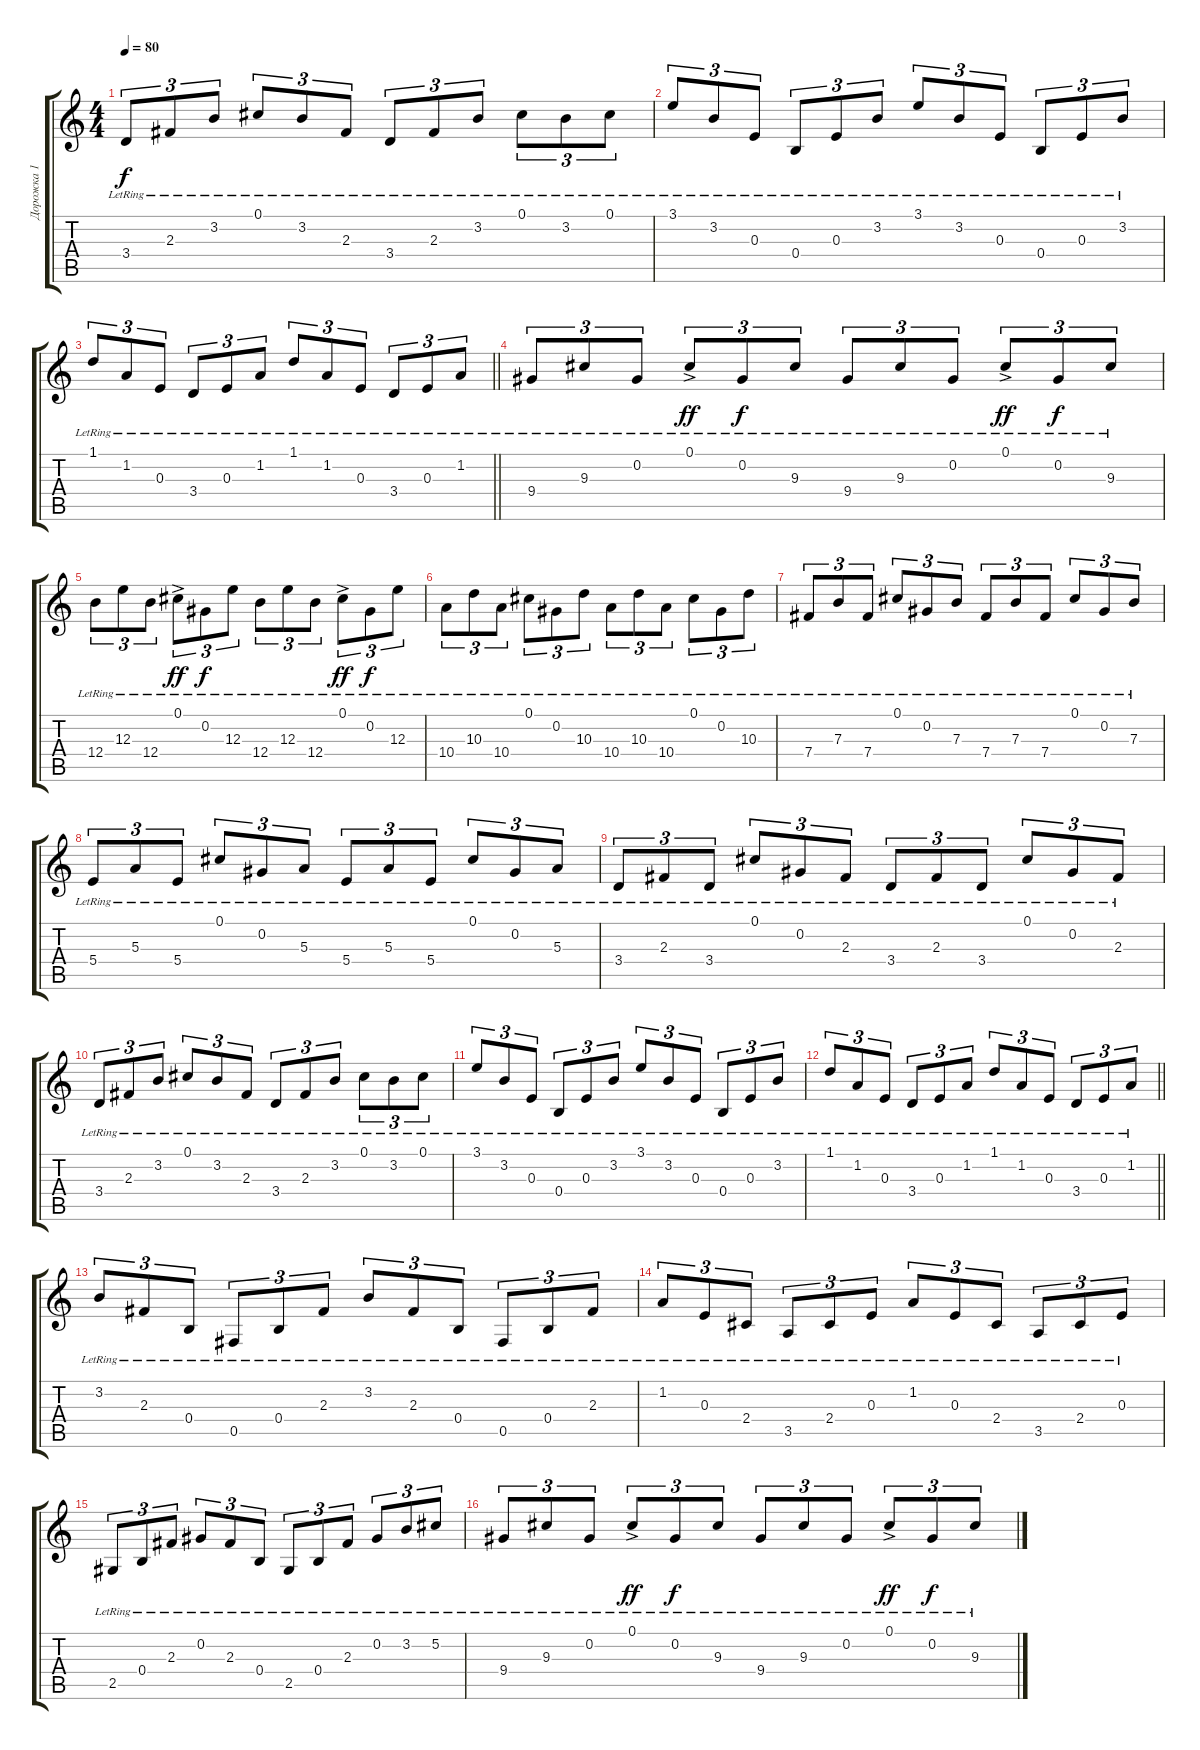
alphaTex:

\track ("Дорожка 1" "Дорожка 1") {instrument acousticguitarsteel}
\staff {score tabs}
\tuning (Db4 Ab3 E3 B2 Gb2 B1) {hide}
\ts (4 4)
\tempo 80
\clef g2
\ks c
3.4{lr}.8{tu (3 2) dy f} 2.3{lr}.8{tu (3 2)} 3.2{lr}.8{tu (3 2)} 0.1{lr}.8{tu (3 2)} 3.2{lr}.8{tu (3 2)} 2.3{lr}.8{tu (3 2)} 3.4{lr}.8{tu (3 2)} 2.3{lr}.8{tu (3 2)} 3.2{lr}.8{tu (3 2)} 0.1{lr}.8{tu (3 2)} 3.2{lr}.8{tu (3 2)} 0.1{lr}.8{tu (3 2)} |
3.1{lr}.8{tu (3 2)} 3.2{lr}.8{tu (3 2)} 0.3{lr}.8{tu (3 2)} 0.4{lr}.8{tu (3 2)} 0.3{lr}.8{tu (3 2)} 3.2{lr}.8{tu (3 2)} 3.1{lr}.8{tu (3 2)} 3.2{lr}.8{tu (3 2)} 0.3{lr}.8{tu (3 2)} 0.4{lr}.8{tu (3 2)} 0.3{lr}.8{tu (3 2)} 3.2{lr}.8{tu (3 2)} |
\barLineRight lightlight
1.1{lr}.8{tu (3 2)} 1.2{lr}.8{tu (3 2)} 0.3{lr}.8{tu (3 2)} 3.4{lr}.8{tu (3 2)} 0.3{lr}.8{tu (3 2)} 1.2{lr}.8{tu (3 2)} 1.1{lr}.8{tu (3 2)} 1.2{lr}.8{tu (3 2)} 0.3{lr}.8{tu (3 2)} 3.4{lr}.8{tu (3 2)} 0.3{lr}.8{tu (3 2)} 1.2{lr}.8{tu (3 2)} |
\section ("" " ")
9.4{lr}.8{tu (3 2)} 9.3{lr}.8{tu (3 2)} 0.2{lr}.8{tu (3 2)} 0.1{ac lr}.8{tu (3 2) dy ff} 0.2{lr}.8{tu (3 2) dy f} 9.3{lr}.8{tu (3 2)} 9.4{lr}.8{tu (3 2)} 9.3{lr}.8{tu (3 2)} 0.2{lr}.8{tu (3 2)} 0.1{ac lr}.8{tu (3 2) dy ff} 0.2{lr}.8{tu (3 2) dy f} 9.3{lr}.8{tu (3 2)} |
12.4{lr}.8{tu (3 2)} 12.3{lr}.8{tu (3 2)} 12.4{lr}.8{tu (3 2)} 0.1{ac lr}.8{tu (3 2) dy ff} 0.2{lr}.8{tu (3 2) dy f} 12.3{lr}.8{tu (3 2)} 12.4{lr}.8{tu (3 2)} 12.3{lr}.8{tu (3 2)} 12.4{lr}.8{tu (3 2)} 0.1{ac lr}.8{tu (3 2) dy ff} 0.2{lr}.8{tu (3 2) dy f} 12.3{lr}.8{tu (3 2)} |
10.4{lr}.8{tu (3 2)} 10.3{lr}.8{tu (3 2)} 10.4{lr}.8{tu (3 2)} 0.1{lr}.8{tu (3 2)} 0.2{lr}.8{tu (3 2)} 10.3{lr}.8{tu (3 2)} 10.4{lr}.8{tu (3 2)} 10.3{lr}.8{tu (3 2)} 10.4{lr}.8{tu (3 2)} 0.1{lr}.8{tu (3 2)} 0.2{lr}.8{tu (3 2)} 10.3{lr}.8{tu (3 2)} |
7.4{lr}.8{tu (3 2)} 7.3{lr}.8{tu (3 2)} 7.4{lr}.8{tu (3 2)} 0.1{lr}.8{tu (3 2)} 0.2{lr}.8{tu (3 2)} 7.3{lr}.8{tu (3 2)} 7.4{lr}.8{tu (3 2)} 7.3{lr}.8{tu (3 2)} 7.4{lr}.8{tu (3 2)} 0.1{lr}.8{tu (3 2)} 0.2{lr}.8{tu (3 2)} 7.3{lr}.8{tu (3 2)} |
5.4{lr}.8{tu (3 2)} 5.3{lr}.8{tu (3 2)} 5.4{lr}.8{tu (3 2)} 0.1{lr}.8{tu (3 2)} 0.2{lr}.8{tu (3 2)} 5.3{lr}.8{tu (3 2)} 5.4{lr}.8{tu (3 2)} 5.3{lr}.8{tu (3 2)} 5.4{lr}.8{tu (3 2)} 0.1{lr}.8{tu (3 2)} 0.2{lr}.8{tu (3 2)} 5.3{lr}.8{tu (3 2)} |
3.4{lr}.8{tu (3 2)} 2.3{lr}.8{tu (3 2)} 3.4{lr}.8{tu (3 2)} 0.1{lr}.8{tu (3 2)} 0.2{lr}.8{tu (3 2)} 2.3{lr}.8{tu (3 2)} 3.4{lr}.8{tu (3 2)} 2.3{lr}.8{tu (3 2)} 3.4{lr}.8{tu (3 2)} 0.1{lr}.8{tu (3 2)} 0.2{lr}.8{tu (3 2)} 2.3{lr}.8{tu (3 2)} |
3.4{lr}.8{tu (3 2)} 2.3{lr}.8{tu (3 2)} 3.2{lr}.8{tu (3 2)} 0.1{lr}.8{tu (3 2)} 3.2{lr}.8{tu (3 2)} 2.3{lr}.8{tu (3 2)} 3.4{lr}.8{tu (3 2)} 2.3{lr}.8{tu (3 2)} 3.2{lr}.8{tu (3 2)} 0.1{lr}.8{tu (3 2)} 3.2{lr}.8{tu (3 2)} 0.1{lr}.8{tu (3 2)} |
3.1{lr}.8{tu (3 2)} 3.2{lr}.8{tu (3 2)} 0.3{lr}.8{tu (3 2)} 0.4{lr}.8{tu (3 2)} 0.3{lr}.8{tu (3 2)} 3.2{lr}.8{tu (3 2)} 3.1{lr}.8{tu (3 2)} 3.2{lr}.8{tu (3 2)} 0.3{lr}.8{tu (3 2)} 0.4{lr}.8{tu (3 2)} 0.3{lr}.8{tu (3 2)} 3.2{lr}.8{tu (3 2)} |
\barLineRight lightlight
1.1{lr}.8{tu (3 2)} 1.2{lr}.8{tu (3 2)} 0.3{lr}.8{tu (3 2)} 3.4{lr}.8{tu (3 2)} 0.3{lr}.8{tu (3 2)} 1.2{lr}.8{tu (3 2)} 1.1{lr}.8{tu (3 2)} 1.2{lr}.8{tu (3 2)} 0.3{lr}.8{tu (3 2)} 3.4{lr}.8{tu (3 2)} 0.3{lr}.8{tu (3 2)} 1.2{lr}.8{tu (3 2)} |
3.2{lr}.8{tu (3 2)} 2.3{lr}.8{tu (3 2)} 0.4{lr}.8{tu (3 2)} 0.5{lr}.8{tu (3 2)} 0.4{lr}.8{tu (3 2)} 2.3{lr}.8{tu (3 2)} 3.2{lr}.8{tu (3 2)} 2.3{lr}.8{tu (3 2)} 0.4{lr}.8{tu (3 2)} 0.5{lr}.8{tu (3 2)} 0.4{lr}.8{tu (3 2)} 2.3{lr}.8{tu (3 2)} |
1.2{lr}.8{tu (3 2)} 0.3{lr}.8{tu (3 2)} 2.4{lr}.8{tu (3 2)} 3.5{lr}.8{tu (3 2)} 2.4{lr}.8{tu (3 2)} 0.3{lr}.8{tu (3 2)} 1.2{lr}.8{tu (3 2)} 0.3{lr}.8{tu (3 2)} 2.4{lr}.8{tu (3 2)} 3.5{lr}.8{tu (3 2)} 2.4{lr}.8{tu (3 2)} 0.3{lr}.8{tu (3 2)} |
2.5{lr}.8{tu (3 2)} 0.4{lr}.8{tu (3 2)} 2.3{lr}.8{tu (3 2)} 0.2{lr}.8{tu (3 2)} 2.3{lr}.8{tu (3 2)} 0.4{lr}.8{tu (3 2)} 2.5{lr}.8{tu (3 2)} 0.4{lr}.8{tu (3 2)} 2.3{lr}.8{tu (3 2)} 0.2{lr}.8{tu (3 2)} 3.2{lr}.8{tu (3 2)} 5.2{lr}.8{tu (3 2)} |
9.4{lr}.8{tu (3 2)} 9.3{lr}.8{tu (3 2)} 0.2{lr}.8{tu (3 2)} 0.1{ac lr}.8{tu (3 2) dy ff} 0.2{lr}.8{tu (3 2) dy f} 9.3{lr}.8{tu (3 2)} 9.4{lr}.8{tu (3 2)} 9.3{lr}.8{tu (3 2)} 0.2{lr}.8{tu (3 2)} 0.1{ac lr}.8{tu (3 2) dy ff} 0.2{lr}.8{tu (3 2) dy f} 9.3{lr}.8{tu (3 2)}
